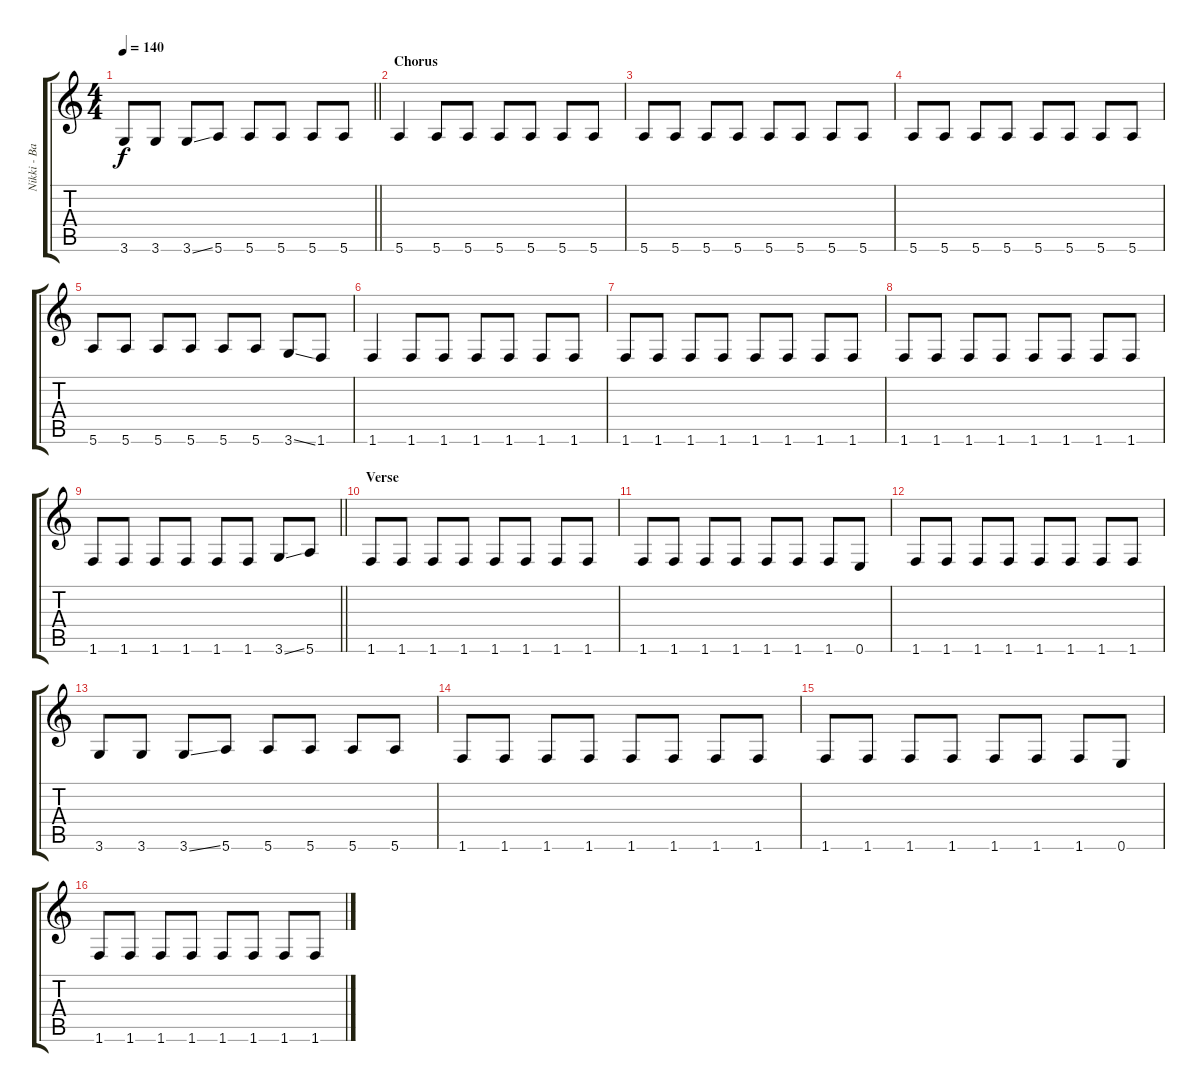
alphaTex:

\track ("Nikki - Bass" "Nikki - Ba") {instrument electricbassfinger}
\staff {score tabs}
\tuning (E4 B3 G3 D3 A2 E2) {hide}
\ts (4 4)
\tempo 140
\clef g2
\barLineRight lightlight
\ks c
3.6.8{dy f} 3.6.8 3.6{ss}.8 5.6.8 5.6.8 5.6.8 5.6.8 5.6.8 |
\section ("" "Chorus")
5.6.4 5.6.8 5.6.8 5.6.8 5.6.8 5.6.8 5.6.8 |
5.6.8 5.6.8 5.6.8 5.6.8 5.6.8 5.6.8 5.6.8 5.6.8 |
5.6.8 5.6.8 5.6.8 5.6.8 5.6.8 5.6.8 5.6.8 5.6.8 |
5.6.8 5.6.8 5.6.8 5.6.8 5.6.8 5.6.8 3.6{ss}.8 1.6.8 |
1.6.4 1.6.8 1.6.8 1.6.8 1.6.8 1.6.8 1.6.8 |
1.6.8 1.6.8 1.6.8 1.6.8 1.6.8 1.6.8 1.6.8 1.6.8 |
1.6.8 1.6.8 1.6.8 1.6.8 1.6.8 1.6.8 1.6.8 1.6.8 |
\barLineRight lightlight
1.6.8 1.6.8 1.6.8 1.6.8 1.6.8 1.6.8 3.6{ss}.8 5.6.8 |
\section ("" "Verse")
1.6.8 1.6.8 1.6.8 1.6.8 1.6.8 1.6.8 1.6.8 1.6.8 |
1.6.8 1.6.8 1.6.8 1.6.8 1.6.8 1.6.8 1.6.8 0.6.8 |
1.6.8 1.6.8 1.6.8 1.6.8 1.6.8 1.6.8 1.6.8 1.6.8 |
3.6.8 3.6.8 3.6{ss}.8 5.6.8 5.6.8 5.6.8 5.6.8 5.6.8 |
1.6.8 1.6.8 1.6.8 1.6.8 1.6.8 1.6.8 1.6.8 1.6.8 |
1.6.8 1.6.8 1.6.8 1.6.8 1.6.8 1.6.8 1.6.8 0.6.8 |
1.6.8 1.6.8 1.6.8 1.6.8 1.6.8 1.6.8 1.6.8 1.6.8
